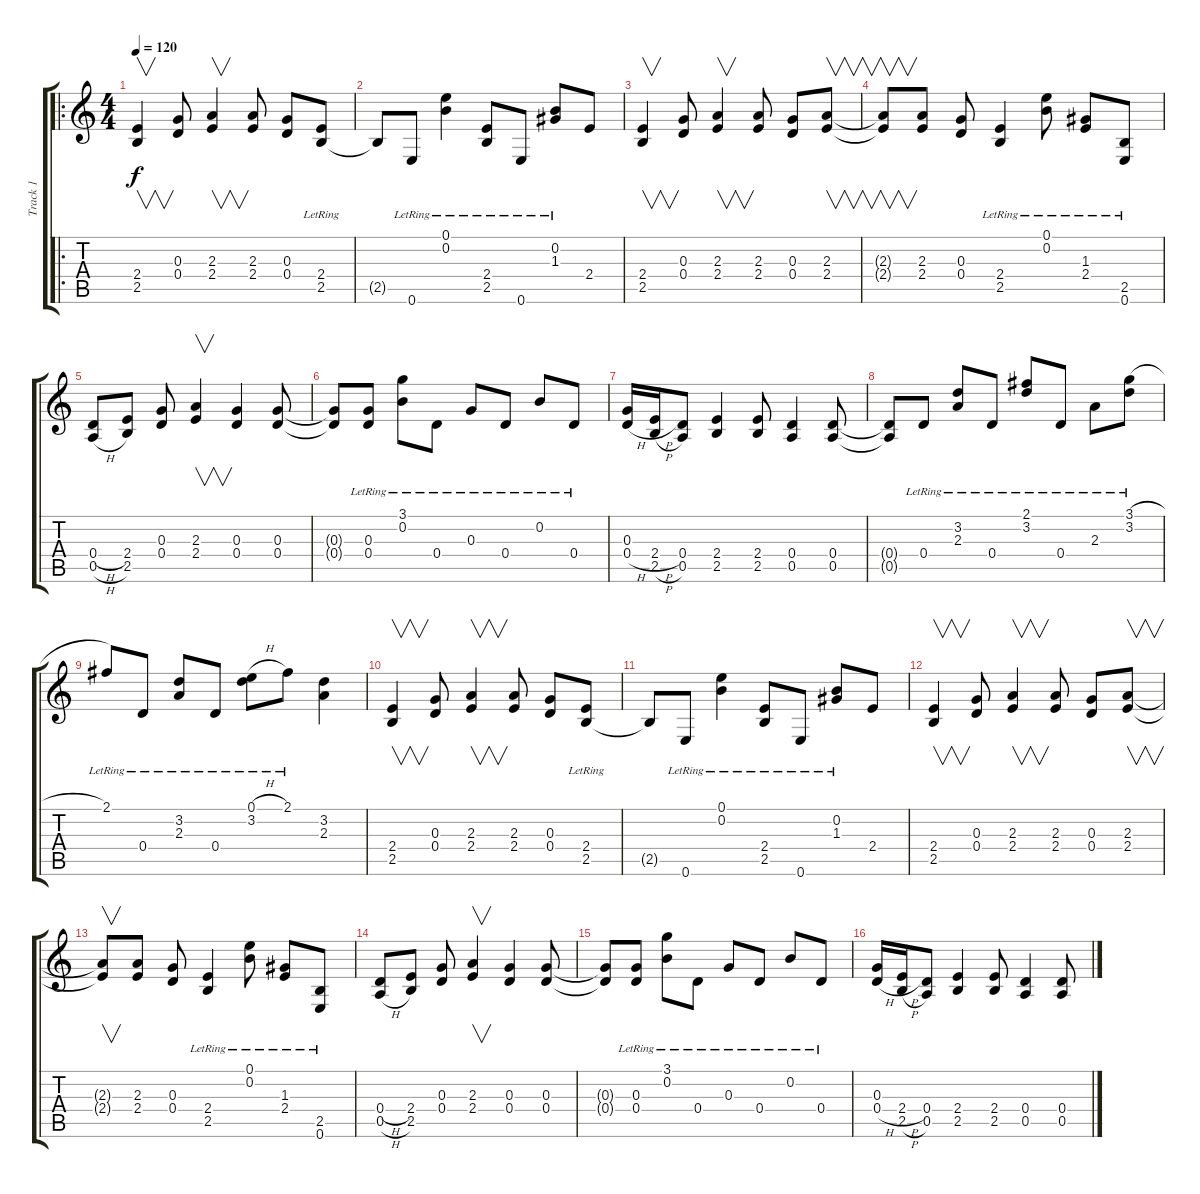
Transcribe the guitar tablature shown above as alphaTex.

\track ("Track 1" "Track 1") {instrument acousticguitarsteel}
\staff {score tabs}
\tuning (E4 B3 G3 D3 A2 E2) {hide}
\ro
\ts (4 4)
\tempo 120
\clef g2
\ks c
(2.4 2.5).4{v dy f instrument acousticguitarsteel} (0.3 0.4).8 (2.3 2.4).4{v} (2.3 2.4).8 (0.3 0.4).8 (2.4{lr} 2.5).8 |
2.5{t}.8 0.6{lr}.8 (0.1{lr} 0.2{lr}).4 (2.4{lr} 2.5{lr}).8 0.6{lr}.8 (0.2{lr} 1.3{lr}).8 2.4.8 |
(2.4 2.5).4{v} (0.3 0.4).8 (2.3 2.4).4{v} (2.3 2.4).8 (0.3 0.4).8 (2.3 2.4).8{v} |
(2.3{t} 2.4{t}).8{v} (2.3 2.4).8 (0.3 0.4).8 (2.4{lr} 2.5{lr}).4 (0.1{lr} 0.2{lr}).8 (1.3{lr} 2.4{lr}).8 (2.5 0.6{lr}).8 |
(0.4{h} 0.5{h}).8 (2.4 2.5).8 (0.3 0.4).8 (2.3 2.4).4{v} (0.3 0.4).4 (0.3 0.4).8 |
(0.3{t} 0.4{t}).8 (0.3{lr} 0.4{lr}).8 (3.1{lr} 0.2{lr}).8 0.4{lr}.8 0.3{lr}.8 0.4{lr}.8 0.2{lr}.8 0.4{lr}.8 |
(0.3 0.4{h}).16 (2.4{h} 2.5{h}).16 (0.4 0.5).8 (2.4 2.5).4 (2.4 2.5).8 (0.4 0.5).4 (0.4 0.5).8 |
(0.4{t} 0.5{t}).8 0.4{lr}.8 (3.2{lr} 2.3{lr}).8 0.4{lr}.8 (2.1{lr} 3.2{lr}).8 0.4{lr}.8 2.3{lr}.8 (3.1{h} 3.2{lr}).8 |
2.1{lr}.8 0.4{lr}.8 (3.2{lr} 2.3{lr}).8 0.4{lr}.8 (0.1{h} 3.2{lr}).8 2.1{lr}.8 (3.2 2.3).4 |
\section ("" "")
(2.4 2.5).4{v} (0.3 0.4).8 (2.3 2.4).4{v} (2.3 2.4).8 (0.3 0.4).8 (2.4{lr} 2.5).8 |
2.5{t}.8 0.6{lr}.8 (0.1{lr} 0.2{lr}).4 (2.4{lr} 2.5{lr}).8 0.6{lr}.8 (0.2{lr} 1.3{lr}).8 2.4.8 |
(2.4 2.5).4{v} (0.3 0.4).8 (2.3 2.4).4{v} (2.3 2.4).8 (0.3 0.4).8 (2.3 2.4).8{v} |
(2.3{t} 2.4{t}).8{v} (2.3 2.4).8 (0.3 0.4).8 (2.4{lr} 2.5{lr}).4 (0.1{lr} 0.2{lr}).8 (1.3{lr} 2.4{lr}).8 (2.5 0.6{lr}).8 |
(0.4{h} 0.5{h}).8 (2.4 2.5).8 (0.3 0.4).8 (2.3 2.4).4{v} (0.3 0.4).4 (0.3 0.4).8 |
(0.3{t} 0.4{t}).8 (0.3{lr} 0.4{lr}).8 (3.1{lr} 0.2{lr}).8 0.4{lr}.8 0.3{lr}.8 0.4{lr}.8 0.2{lr}.8 0.4{lr}.8 |
(0.3 0.4{h}).16 (2.4{h} 2.5{h}).16 (0.4 0.5).8 (2.4 2.5).4 (2.4 2.5).8 (0.4 0.5).4 (0.4 0.5).8
